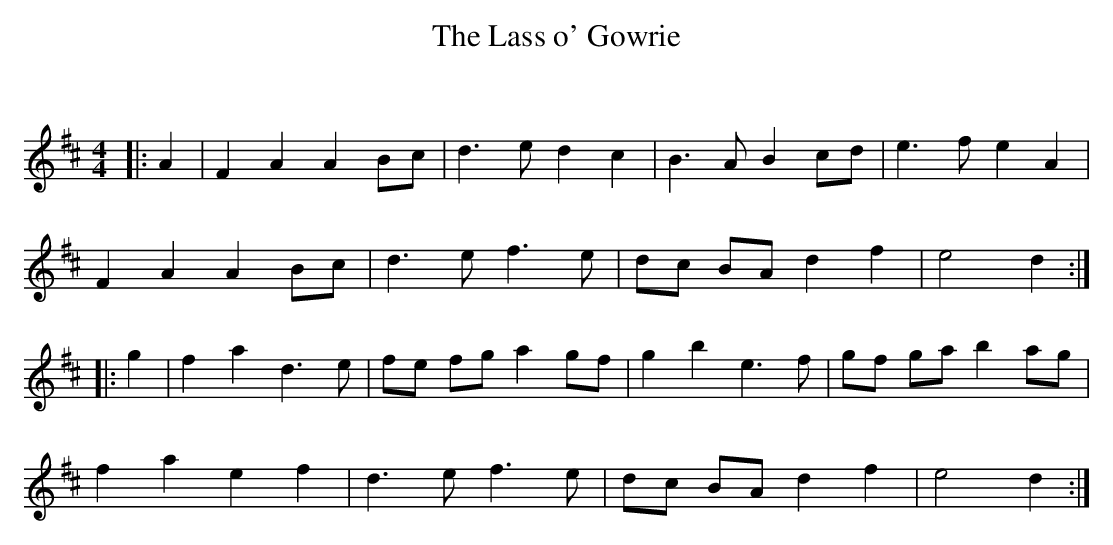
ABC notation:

X:1
T: The Lass o' Gowrie
C:
Q: 232
K:D
M:4/4
L:1/8
|:A2|F2 A2 A2 Bc|d3e d2 c2|B3A B2 cd|e3f e2 A2|
F2 A2 A2 Bc|d3e f3e|dc BA d2 f2|e4 d2:|
|:g2|f2 a2 d3e|fe fg a2 gf|g2 b2 e3f|gf ga b2 ag|
f2 a2 e2 f2|d3e f3e|dc BA d2 f2|e4 d2:|
